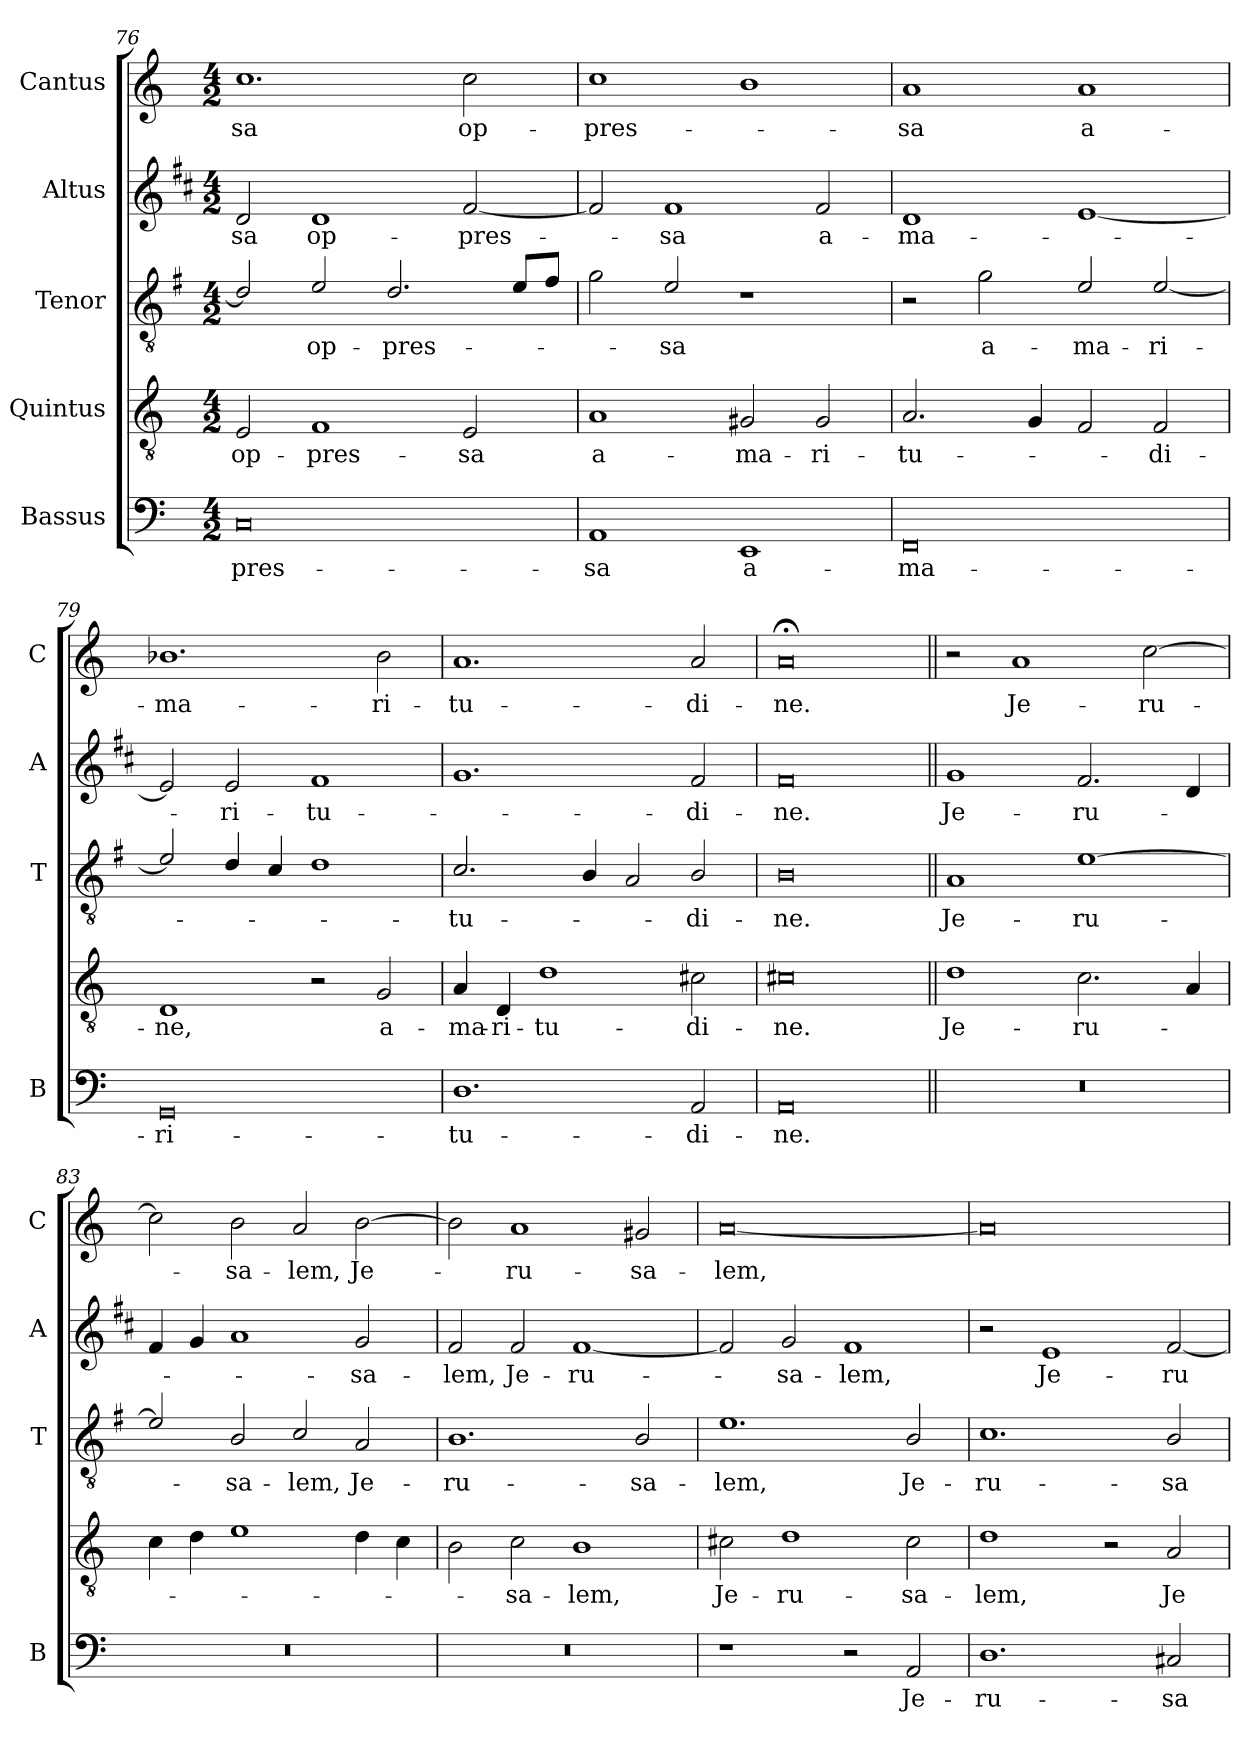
**kern	**text	**kern	**text	**kern	**text	**kern	**text	**kern	**text
*part5	*part5	*part4	*part4	*part3	*part3	*part2	*part2	*part1	*part1
*staff5	*staff5	*staff4	*staff4	*staff3	*staff3	*staff2	*staff2	*staff1	*staff1
*I"Bassus	*	*I"Quintus	*	*I"Tenor	*	*I"Altus	*	*I"Cantus	*
*I'B	*	*	*	*I'T	*	*I'A	*	*I'C	*
*clefF4	*	*clefGv2	*	*clefGv2	*	*clefG2	*	*clefG2	*
*	*	*	*	*ITrd4c7	*	*ITrd1c2	*	*	*
*k[]	*	*k[]	*	*k[]	*	*k[]	*	*k[]	*
*C:	*	*C:	*	*C:	*	*C:	*	*C:	*
*M4/2	*	*M4/2	*	*M4/2	*	*M4/2	*	*M4/2	*
=76	=76	=76	=76	=76	=76	=76	=76	=76	=76
!	!LO:LY:b	!	!LO:LY:b	!	!	!	!LO:LY:b	!	!LO:LY:b
0C	-pres-	2E/	op-	2G/]	.	2c/	-sa	1.cc	-sa
!	!	!	!LO:LY:b	!	!LO:LY:b	!	!LO:LY:b	!	!
.	.	1F	-pres-	2A/	op-	1c	op-	.	.
!	!	!	!	!	!LO:LY:b	!	!	!	!
.	.	.	.	2.G/	-pres-	.	.	.	.
!	!	!	!LO:LY:b	!	!	!	!LO:LY:b	!	!LO:LY:b
.	.	2E/	-sa	.	.	[2e/	-pres-	2cc\	op-
.	.	.	.	8A/L	.	.	.	.	.
.	.	.	.	8B/J	.	.	.	.	.
=77	=77	=77	=77	=77	=77	=77	=77	=77	=77
!	!LO:LY:b	!	!LO:LY:b	!	!	!	!	!	!LO:LY:b
1AA	-sa	1A	a-	2c\	.	2e/]	.	1cc	-pres-
!	!	!	!	!	!LO:LY:b	!	!LO:LY:b	!	!
.	.	.	.	2A/	-sa	1e	-sa	.	.
!	!LO:LY:b	!	!LO:LY:b	!	!	!	!	!	!
1EE	a-	2G#X/	-ma-	1r	.	.	.	1b	.
!	!	!	!LO:LY:b	!	!	!	!LO:LY:b	!	!
.	.	2G#/	-ri-	.	.	2e/	a-	.	.
!!LO:LB:g=z
=78	=78	=78	=78	=78	=78	=78	=78	=78	=78
!	!LO:LY:b	!	!LO:LY:b	!	!	!	!LO:LY:b	!	!LO:LY:b
0FF	-ma-	2.A/	-tu-	2r	.	1c	-ma-	1a	-sa
!	!	!	!	!	!LO:LY:b	!	!	!	!
.	.	.	.	2c\	a-	.	.	.	.
.	.	4G/	.	.	.	.	.	.	.
!	!	!	!	!	!LO:LY:b	!	!	!	!LO:LY:b
.	.	2F/	.	2A/	-ma-	[1d	.	1a	a-
!	!	!	!LO:LY:b	!	!LO:LY:b	!	!	!	!
.	.	2F/	-di-	[2A/	-ri-	.	.	.	.
=79	=79	=79	=79	=79	=79	=79	=79	=79	=79
!	!LO:LY:b	!	!LO:LY:b	!	!	!	!	!	!LO:LY:b
0GG	-ri-	1D	-ne,	2A/]	.	2d/]	.	1.b-X	-ma-
!	!	!	!	!	!	!	!LO:LY:b	!	!
.	.	.	.	4G/	.	2d/	-ri-	.	.
.	.	.	.	4F/	.	.	.	.	.
!	!	!	!	!	!	!	!LO:LY:b	!	!
.	.	2r	.	1G	.	1e	-tu-	.	.
!	!	!	!LO:LY:b	!	!	!	!	!	!LO:LY:b
.	.	2G/	a-	.	.	.	.	2b-\	-ri-
=80	=80	=80	=80	=80	=80	=80	=80	=80	=80
!	!LO:LY:b	!	!LO:LY:b	!	!LO:LY:b	!	!	!	!LO:LY:b
1.D	-tu-	4A/	-ma-	2.F/	-tu-	1.f	.	1.a	-tu-
!	!	!	!LO:LY:b	!	!	!	!	!	!
.	.	4D/	-ri-	.	.	.	.	.	.
!	!	!	!LO:LY:b	!	!	!	!	!	!
.	.	1d	-tu-	.	.	.	.	.	.
.	.	.	.	4E/	.	.	.	.	.
.	.	.	.	2D/	.	.	.	.	.
!	!LO:LY:b	!	!LO:LY:b	!	!LO:LY:b	!	!LO:LY:b	!	!LO:LY:b
2AA/	-di-	2c#X\	-di-	2E/	-di-	2e/	-di-	2a/	-di-
=81	=81	=81	=81	=81	=81	=81	=81	=81	=81
!	!LO:LY:b	!	!LO:LY:b	!	!LO:LY:b	!	!LO:LY:b	!	!LO:LY:b
0AA	-ne.	0c#X	-ne.	0E	-ne.	0e	-ne.	0a;<	-ne.
=82||	=82||	=82||	=82||	=82||	=82||	=82||	=82||	=82||	=82||
!	!	!	!LO:LY:b	!	!LO:LY:b	!	!LO:LY:b	!	!
0r	.	1d	Je-	1D	Je-	1f	Je-	2r	.
!	!	!	!	!	!	!	!	!	!LO:LY:b
.	.	.	.	.	.	.	.	1a	Je-
!	!	!	!LO:LY:b	!	!LO:LY:b	!	!LO:LY:b	!	!
.	.	2.c\	-ru-	[1A	-ru-	2.e/	-ru-	.	.
!	!	!	!	!	!	!	!	!	!LO:LY:b
.	.	.	.	.	.	.	.	[2cc\	-ru-
.	.	4A/	.	.	.	4c/	.	.	.
=83	=83	=83	=83	=83	=83	=83	=83	=83	=83
0r	.	4c\	.	2A/]	.	4e/	.	2cc\]	.
.	.	4d\	.	.	.	4f/	.	.	.
!	!	!	!	!	!LO:LY:b	!	!	!	!LO:LY:b
.	.	1e	.	2E/	-sa-	1g	.	2b\	-sa-
!	!	!	!	!	!LO:LY:b	!	!	!	!LO:LY:b
.	.	.	.	2F/	-lem,	.	.	2a/	-lem,
!	!	!	!	!	!LO:LY:b	!	!LO:LY:b	!	!LO:LY:b
.	.	4d\	.	2D/	Je-	2f/	-sa-	[2b\	Je-
.	.	4c\	.	.	.	.	.	.	.
!!LO:PB:g=z
=84	=84	=84	=84	=84	=84	=84	=84	=84	=84
!	!	!	!	!	!LO:LY:b	!	!LO:LY:b	!	!
0r	.	2B\	.	1.E	-ru-	2e/	-lem,	2b\]	.
!	!	!	!LO:LY:b	!	!	!	!LO:LY:b	!	!LO:LY:b
.	.	2c\	-sa-	.	.	2e/	Je-	1a	-ru-
!	!	!	!LO:LY:b	!	!	!	!LO:LY:b	!	!
.	.	1B	-lem,	.	.	[1e	-ru-	.	.
!	!	!	!	!	!LO:LY:b	!	!	!	!LO:LY:b
.	.	.	.	2E/	-sa-	.	.	2g#X/	-sa-
=85	=85	=85	=85	=85	=85	=85	=85	=85	=85
!	!	!	!LO:LY:b	!	!LO:LY:b	!	!	!	!LO:LY:b
1r	.	2c#X\	Je-	1.A	-lem,	2e/]	.	[0a	-lem,
!	!	!	!LO:LY:b	!	!	!	!LO:LY:b	!	!
.	.	1d	-ru-	.	.	2f/	-sa-	.	.
!	!	!	!	!	!	!	!LO:LY:b	!	!
2r	.	.	.	.	.	1e	-lem,	.	.
!	!LO:LY:b	!	!LO:LY:b	!	!LO:LY:b	!	!	!	!
2AA/	Je-	2c#\	-sa-	2E/	Je-	.	.	.	.
=86	=86	=86	=86	=86	=86	=86	=86	=86	=86
!	!LO:LY:b	!	!LO:LY:b	!	!LO:LY:b	!	!	!	!
1.D	-ru-	1d	-lem,	1.F	-ru-	2r	.	0a]	.
!	!	!	!	!	!	!	!LO:LY:b	!	!
.	.	.	.	.	.	1d	Je-	.	.
.	.	2r	.	.	.	.	.	.	.
!	!LO:LY:b	!	!LO:LY:b	!	!LO:LY:b	!	!LO:LY:b	!	!
2C#X/	-sa-	2A/	Je-	2E/	-sa-	[2e/	-ru-	.	.
=	=	=	=	=	=	=	=	=	=
*-	*-	*-	*-	*-	*-	*-	*-	*-	*-
